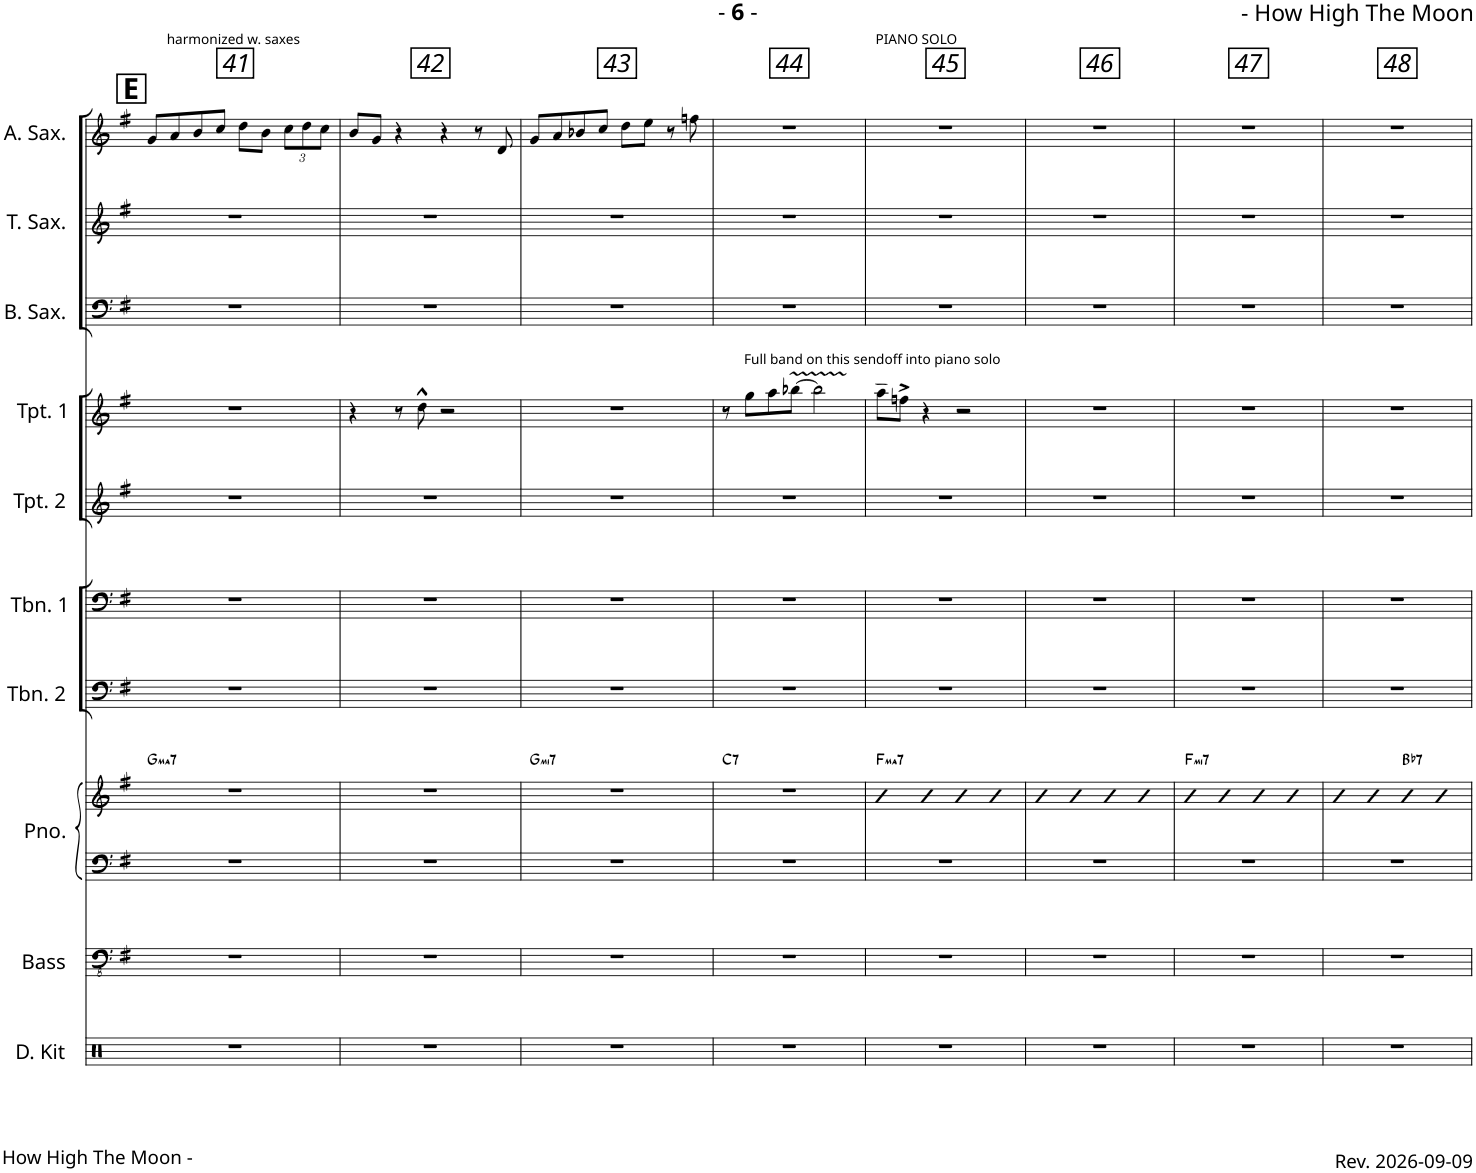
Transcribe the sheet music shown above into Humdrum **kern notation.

**kern	**kern	**kern	**kern	**harte	**kern	**kern	**kern	**kern	**kern	**kern	**kern
*part10	*part9	*part8	*part8	*part8	*part7	*part6	*part5	*part4	*part3	*part2	*part1
*staff11	*staff10	*staff9	*staff8	*	*staff7	*staff6	*staff5	*staff4	*staff3	*staff2	*staff1
*I"Drum Kit	*I"Acoustic Bass	*I"Piano	*	*	*I"Trombone 2	*I"Trombone 1	*I"Trumpet 2	*I"Trumpet 1	*I"Baritone Sax	*I"Tenor Sax	*I"Alto Sax
*I'D. Kit	*I'Bass	*I'Pno.	*	*	*I'Tbn. 2	*I'Tbn. 1	*I'Tpt. 2	*I'Tpt. 1	*I'B. Sax.	*I'T. Sax.	*I'A. Sax.
!!LO:PB:g=z
*clefX	*clefFv4	*clefF4	*clefG2	*	*clefF4	*clefF4	*clefG2	*clefG2	*clefF4	*clefG2	*clefG2
*	*	*	*	*	*	*	*Trd1c2	*Trd1c2	*Trd12c21	*Trd8c14	*Trd5c9
*k[]	*k[f#]	*k[f#]	*k[f#]	*	*k[f#]	*k[f#]	*k[f#]	*k[f#]	*k[f#]	*k[f#]	*k[f#]
*M4/4	*M4/4	*M4/4	*M4/4	*	*M4/4	*M4/4	*M4/4	*M4/4	*M4/4	*M4/4	*M4/4
!!LO:REH:place=s1:a:B:cj:fs=14:t=E
=41	=41	=41	=41	=41	=41	=41	=41	=41	=41	=41	=41
!	!	!	!	!LO:H:kt=ma7	!	!	!	!	!	!	!LO:TX:a:t=harmonized w. saxes
1r	1r	1r	1r	G:maj7	1r	1r	1r	1r	1r	1r	8g/L
.	.	.	.	.	.	.	.	.	.	.	8a/
.	.	.	.	.	.	.	.	.	.	.	8b/
.	.	.	.	.	.	.	.	.	.	.	8cc/J
.	.	.	.	.	.	.	.	.	.	.	8dd\L
.	.	.	.	.	.	.	.	.	.	.	8b\J
*	*	*	*	*	*	*	*	*	*	*	*Xbrackettup
.	.	.	.	.	.	.	.	.	.	.	12cc\L
.	.	.	.	.	.	.	.	.	.	.	12dd\
.	.	.	.	.	.	.	.	.	.	.	12cc\J
=42	=42	=42	=42	=42	=42	=42	=42	=42	=42	=42	=42
1r	1r	1r	1r	.	1r	1r	1r	4r	1r	1r	8b/L
.	.	.	.	.	.	.	.	.	.	.	8g/J
.	.	.	.	.	.	.	.	8r	.	.	4r
.	.	.	.	.	.	.	.	8dd^^\	.	.	.
.	.	.	.	.	.	.	.	2r	.	.	4r
.	.	.	.	.	.	.	.	.	.	.	8r
.	.	.	.	.	.	.	.	.	.	.	8d/
=43	=43	=43	=43	=43	=43	=43	=43	=43	=43	=43	=43
!	!	!	!	!LO:H:kt=mi7	!	!	!	!	!	!	!
1r	1r	1r	1r	G:min7	1r	1r	1r	1r	1r	1r	8g/L
.	.	.	.	.	.	.	.	.	.	.	8a/
.	.	.	.	.	.	.	.	.	.	.	8b-X/
.	.	.	.	.	.	.	.	.	.	.	8cc/J
.	.	.	.	.	.	.	.	.	.	.	8dd\L
.	.	.	.	.	.	.	.	.	.	.	8ee\J
.	.	.	.	.	.	.	.	.	.	.	8r
.	.	.	.	.	.	.	.	.	.	.	8ffn\
=44	=44	=44	=44	=44	=44	=44	=44	=44	=44	=44	=44
!	!	!	!	!LO:H:kt=7	!	!	!	!	!	!	!
1r	1r	1r	1r	C:7	1r	1r	1r	8r	1r	1r	1r
!	!	!	!	!	!	!	!	!LO:TX:a:t=Full band on this sendoff into piano solo	!	!	!
.	.	.	.	.	.	.	.	8gg\L	.	.	.
.	.	.	.	.	.	.	.	8aa\	.	.	.
.	.	.	.	.	.	.	.	[8bb-X\J	.	.	.
.	.	.	.	.	.	.	.	2bb-\]	.	.	.
=45	=45	=45	=45	=45	=45	=45	=45	=45	=45	=45	=45
!	!	!	!	!LO:H:kt=ma7	!	!	!	!	!	!	!LO:TX:a:t=PIANO SOLO
1r	1r	1r	4bn	F:maj7	1r	1r	1r	8aa~\L	1r	1r	1r
.	.	.	.	.	.	.	.	8ffn^\J	.	.	.
.	.	.	4b	.	.	.	.	4r	.	.	.
.	.	.	4b	.	.	.	.	2r	.	.	.
.	.	.	4b	.	.	.	.	.	.	.	.
=46	=46	=46	=46	=46	=46	=46	=46	=46	=46	=46	=46
1r	1r	1r	4b	.	1r	1r	1r	1r	1r	1r	1r
.	.	.	4b	.	.	.	.	.	.	.	.
.	.	.	4b	.	.	.	.	.	.	.	.
.	.	.	4b	.	.	.	.	.	.	.	.
=47	=47	=47	=47	=47	=47	=47	=47	=47	=47	=47	=47
!	!	!	!	!LO:H:kt=mi7	!	!	!	!	!	!	!
1r	1r	1r	4b	F:min7	1r	1r	1r	1r	1r	1r	1r
.	.	.	4b	.	.	.	.	.	.	.	.
.	.	.	4b	.	.	.	.	.	.	.	.
.	.	.	4b	.	.	.	.	.	.	.	.
=48	=48	=48	=48	=48	=48	=48	=48	=48	=48	=48	=48
1r	1r	1r	4b	.	1r	1r	1r	1r	1r	1r	1r
.	.	.	4b	.	.	.	.	.	.	.	.
!	!	!	!	!LO:H:kt=7	!	!	!	!	!	!	!
.	.	.	4bn	Bb:7	.	.	.	.	.	.	.
.	.	.	4b	.	.	.	.	.	.	.	.
=	=	=	=	=	=	=	=	=	=	=	=
*-	*-	*-	*-	*-	*-	*-	*-	*-	*-	*-	*-
